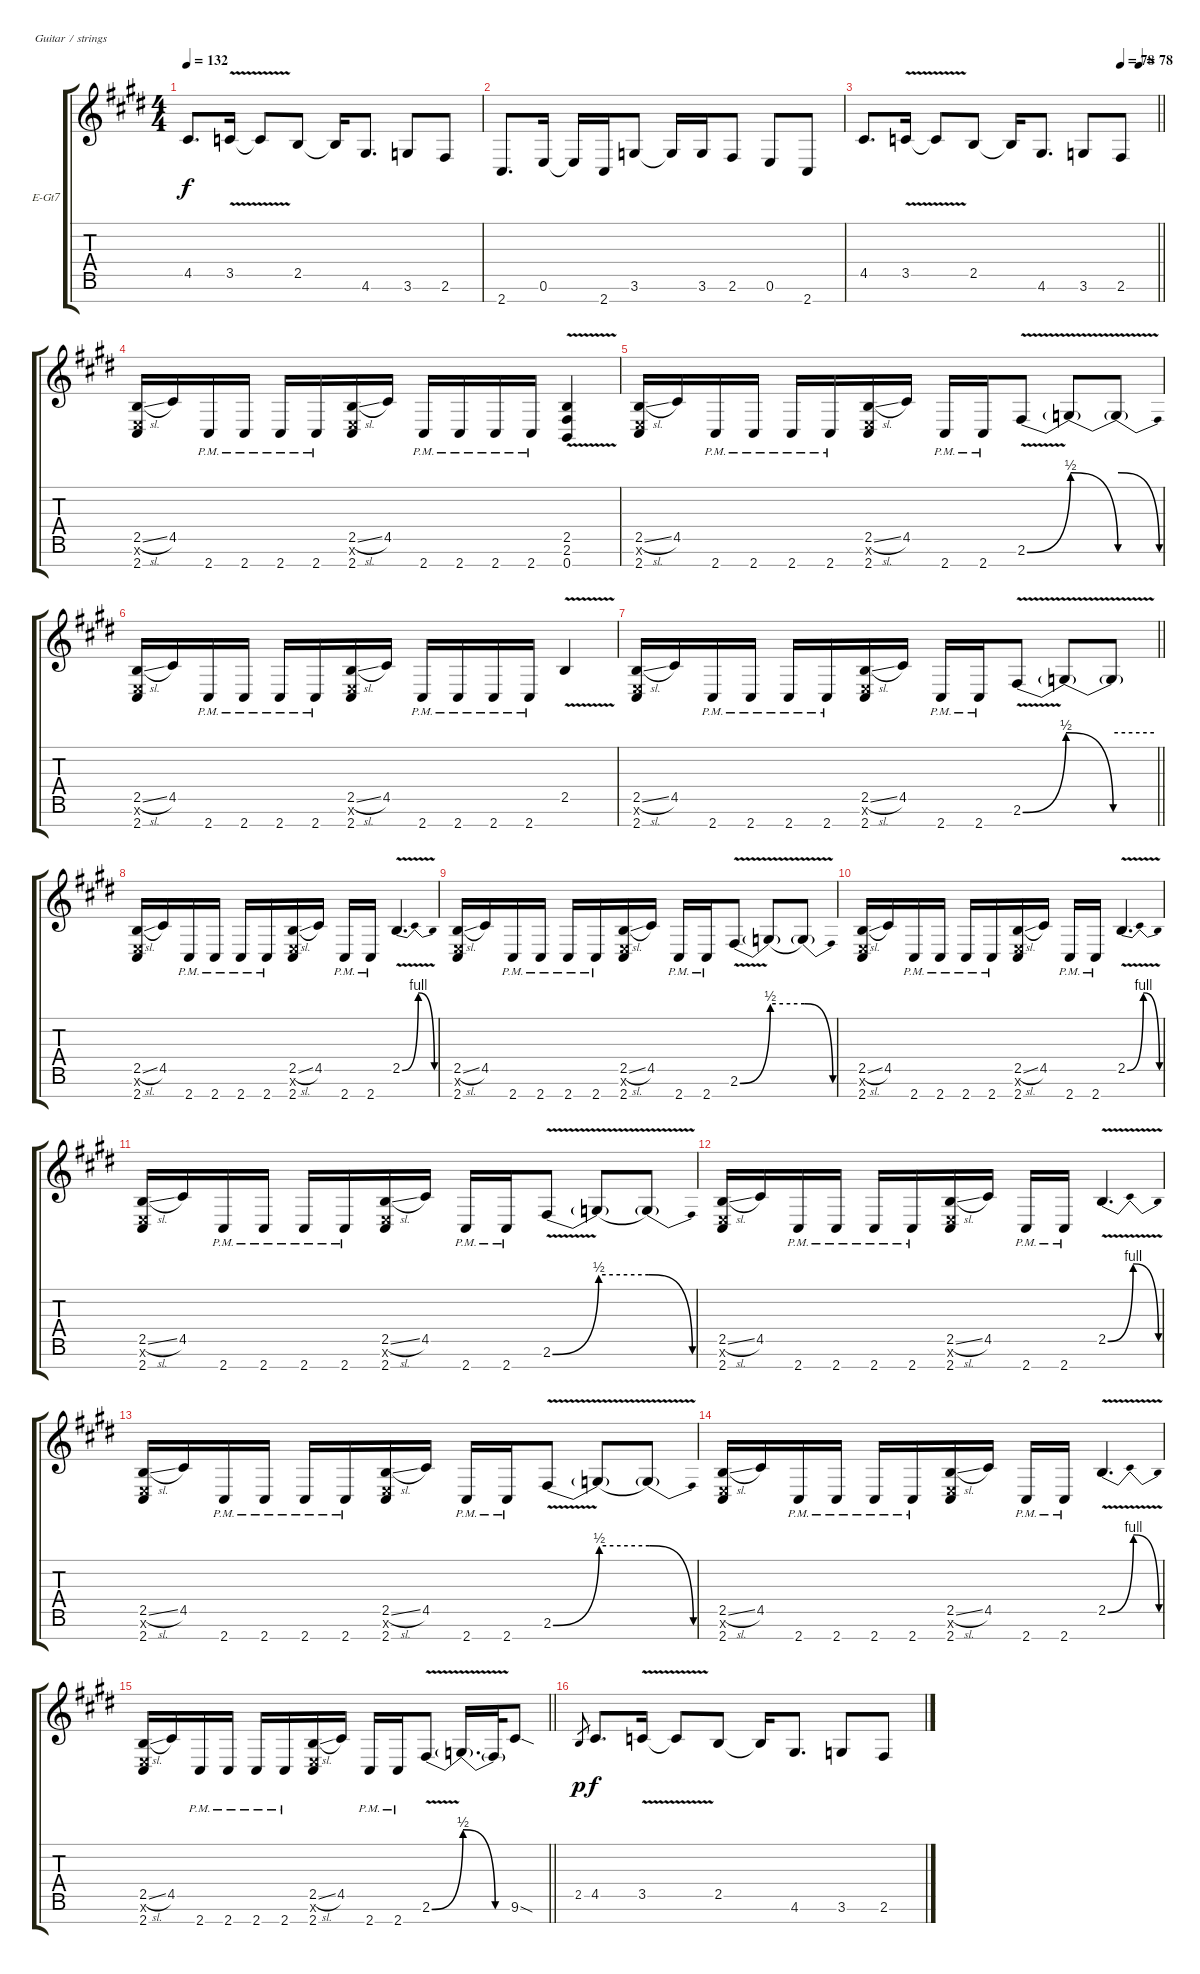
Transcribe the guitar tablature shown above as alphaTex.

\bracketExtendMode groupsimilarinstruments
\firstSystemTrackNameOrientation horizontal
\otherSystemsTrackNameOrientation horizontal
\track ("Guitar 2" "E-Gt7") {instrument overdrivenguitar}
\staff {score tabs}
\tuning (E4 B3 G3 D3 A2 E2 B1)
\ts (4 4)
\tempo 132
\clef g2
\ks c#minor
4.5.8{d dy f} 3.5{v}.16 3.5{v t}.8 2.5.8 2.5{t}.16 4.6.8{d} 3.6.8 2.6.8 |
2.7.8{d} 0.6.16 0.6{t}.16 2.7.16 3.6.8 3.6{t}.16 3.6.16 2.6.8 0.6.8 2.7.8 |
\tempo (78 0.875)
\tempo (78 0.9375)
\barLineRight lightlight
4.5.8{d} 3.5{v}.16 3.5{v t}.8 2.5.8 2.5{t}.16 4.6.8{d} 3.6.8 2.6.8 |
(2.5{sl} 0.6{x} 2.7).16 4.5.16 2.7{pm}.16 2.7{pm}.16 2.7{pm}.16 2.7{pm}.16 (2.5{sl} 0.6{x} 2.7).16 4.5.16 2.7{pm}.16 2.7{pm}.16 2.7{pm}.16 2.7{pm}.16 (2.5{v} 2.6{v} 0.7).4 |
(2.5{sl} 0.6{x} 2.7).16 4.5.16 2.7{pm}.16 2.7{pm}.16 2.7{pm}.16 2.7{pm}.16 (2.5{sl} 0.6{x} 2.7).16 4.5.16 2.7{pm}.16 2.7{pm}.16 2.6{be (bend 0 0 60 2) v}.8 2.6{be (release 0 2 60 0) t}.8 2.6{be (release 0 2 60 0) v t}.8 |
(2.5{sl} 0.6{x} 2.7).16 4.5.16 2.7{pm}.16 2.7{pm}.16 2.7{pm}.16 2.7{pm}.16 (2.5{sl} 0.6{x} 2.7).16 4.5.16 2.7{pm}.16 2.7{pm}.16 2.7{pm}.16 2.7{pm}.16 2.5{v}.4 |
\barLineRight lightlight
(2.5{sl} 0.6{x} 2.7).16 4.5.16 2.7{pm}.16 2.7{pm}.16 2.7{pm}.16 2.7{pm}.16 (2.5{sl} 0.6{x} 2.7).16 4.5.16 2.7{pm}.16 2.7{pm}.16 2.6{be (bend 0 0 60 2) v}.8 2.6{be (release 0 2 60 0) t}.8 2.6{be (hold 0 2 60 2) v t}.8 |
(2.5{sl} 0.6{x} 2.7).16 4.5.16 2.7{pm}.16 2.7{pm}.16 2.7{pm}.16 2.7{pm}.16 (2.5{sl} 0.6{x} 2.7).16 4.5.16 2.7{pm}.16 2.7{pm}.16 2.5{be (bendrelease 0 0 30 4 30 4 60 0) v}.4{d} |
(2.5{sl} 0.6{x} 2.7).16 4.5.16 2.7{pm}.16 2.7{pm}.16 2.7{pm}.16 2.7{pm}.16 (2.5{sl} 0.6{x} 2.7).16 4.5.16 2.7{pm}.16 2.7{pm}.16 2.6{be (bend 0 0 60 2) v}.8 2.6{be (hold 0 2 60 2) v t}.8 2.6{be (release 0 2 60 0) t}.8 |
(2.5{sl} 0.6{x} 2.7).16 4.5.16 2.7{pm}.16 2.7{pm}.16 2.7{pm}.16 2.7{pm}.16 (2.5{sl} 0.6{x} 2.7).16 4.5.16 2.7{pm}.16 2.7{pm}.16 2.5{be (bendrelease 0 0 30 4 30 4 60 0) v}.4{d} |
(2.5{sl} 0.6{x} 2.7).16 4.5.16 2.7{pm}.16 2.7{pm}.16 2.7{pm}.16 2.7{pm}.16 (2.5{sl} 0.6{x} 2.7).16 4.5.16 2.7{pm}.16 2.7{pm}.16 2.6{be (bend 0 0 60 2) v}.8 2.6{be (hold 0 2 60 2) v t}.8 2.6{be (release 0 2 60 0) t}.8 |
(2.5{sl} 0.6{x} 2.7).16 4.5.16 2.7{pm}.16 2.7{pm}.16 2.7{pm}.16 2.7{pm}.16 (2.5{sl} 0.6{x} 2.7).16 4.5.16 2.7{pm}.16 2.7{pm}.16 2.5{be (bendrelease 0 0 30 4 30 4 60 0) v}.4{d} |
(2.5{sl} 0.6{x} 2.7).16 4.5.16 2.7{pm}.16 2.7{pm}.16 2.7{pm}.16 2.7{pm}.16 (2.5{sl} 0.6{x} 2.7).16 4.5.16 2.7{pm}.16 2.7{pm}.16 2.6{be (bend 0 0 60 2) v}.8 2.6{be (hold 0 2 60 2) v t}.8 2.6{be (release 0 2 60 0) t}.8 |
(2.5{sl} 0.6{x} 2.7).16 4.5.16 2.7{pm}.16 2.7{pm}.16 2.7{pm}.16 2.7{pm}.16 (2.5{sl} 0.6{x} 2.7).16 4.5.16 2.7{pm}.16 2.7{pm}.16 2.5{be (bendrelease 0 0 30 4 30 4 60 0) v}.4{d} |
\barLineRight lightlight
(2.5{sl} 0.6{x} 2.7).16 4.5.16 2.7{pm}.16 2.7{pm}.16 2.7{pm}.16 2.7{pm}.16 (2.5{sl} 0.6{x} 2.7).16 4.5.16 2.7{pm}.16 2.7{pm}.16 2.6{be (bend 0 0 60 2) v}.8 2.6{be (release 0 2 60 0) v t}.16{d} 2.6{be (hold 0 0 60 0) t}.32 9.6{sod}.8 |
2.5.8{gr dy p} 4.5.8{d dy f} 3.5{v}.16 3.5{v t}.8 2.5.8 2.5{t}.16 4.6.8{d} 3.6.8 2.6.8
